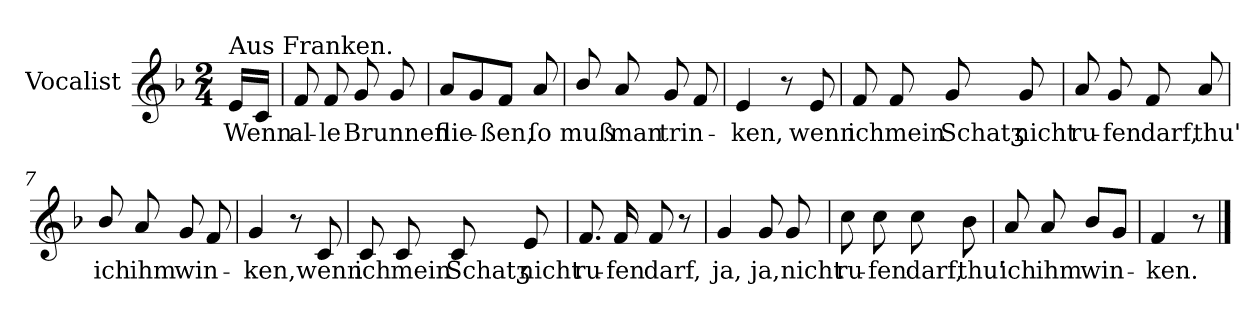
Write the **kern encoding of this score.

**kern	**text
*part1	*part1
*staff1	*staff1
*I"Vocalist	*
*k[b-]	*
*F:	*
*M2/4	*
=	=
!LO:TX:a:t=Aus Franken.	!
16eLL	Wenn
16cJJ	.
=1	=1
8f	al-
8f	-le
8g	Brunnen
8g	.
=2	=2
8aL	flie-
8g	.
8fJ	-ßen,
8a	ſo
=3	=3
8b-/	muß
8a	man
8g	trin-
8f	.
=4	=4
4e	-ken,
8r	.
8e	wenn
=5	=5
8f	ich
8f	mein
8g	Schatʒ
8g	nicht
=6	=6
8a	ru-
8g	-fen
8f	darf,
8a	thu'
=7	=7
8b-/	ich
8a	ihm
8g	win-
8f	.
=8	=8
4g	-ken,
8r	.
8c	wenn
=9	=9
8c	ich
8c	mein
8c	Schatʒ
8e	nicht
=10	=10
8.f	ru-
16f	-fen
8f	darf,
8r	.
=11	=11
4g	ja,
8g	ja,
8g	nicht
=12	=12
8cc	ru-
8cc	-fen
8cc	darf,
8b-	thu'
=13	=13
8a	ich
8a	ihm
8b-L	win-
8gJ	.
=14	=14
4f	-ken.
8r	.
==	==
*-	*-
